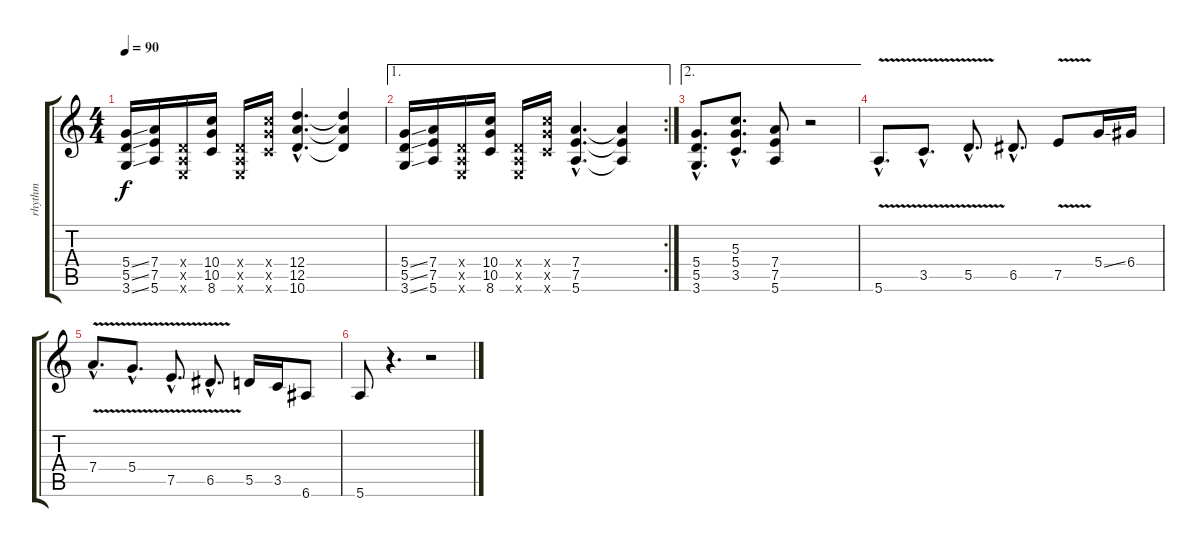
\track ("rhythm" "rhythm") {instrument overdrivenguitar}
\staff {score tabs}
\tuning (E4 B3 G3 D3 A2 E2) {hide}
\ts (4 4)
\tempo 90
\clef g2
\ks c
(5.4{ss} 5.5{ss} 3.6{ss}).16{dy f} (7.4 7.5 5.6).16 (0.4{x} 0.5{x} 0.6{x}).16 (10.4 10.5 8.6).16 (0.4{x} 0.5{x} 0.6{x}).16 (10.4{x} 10.5{x} 8.6{x}).16 (12.4{hac} 12.5{hac} 10.6{hac}).4{d} (12.4{t} 12.5{t} 10.6{t}).4 |
\ae 1
\rc 2
(5.4{ss} 5.5{ss} 3.6{ss}).16 (7.4 7.5 5.6).16 (0.4{x} 0.5{x} 0.6{x}).16 (10.4 10.5 8.6).16 (0.4{x} 0.5{x} 0.6{x}).16 (10.4{x} 10.5{x} 8.6{x}).16 (7.4{hac} 7.5{hac} 5.6{hac}).4{d} (7.4{t} 7.5{t} 5.6{t}).4 |
\ae 2
(5.4{hac} 5.5{hac} 3.6{hac}).8{d} (5.3{hac} 5.4{hac} 3.5{hac}).8{d} (7.4 7.5 5.6).8 r.2 |
5.6{v hac}.8{d} 3.5{v hac}.8{d} 5.5{v hac}.8{d} 6.5{hac}.8{d} 7.5{v}.8 5.4{ss}.16 6.4.16 |
7.4{v hac}.8{d} 5.4{v hac}.8{d} 7.5{v hac}.8{d} 6.5{v hac}.8{d} 5.5.16 3.5.16 6.6.8 |
5.6.8 r.4{d} r.2
